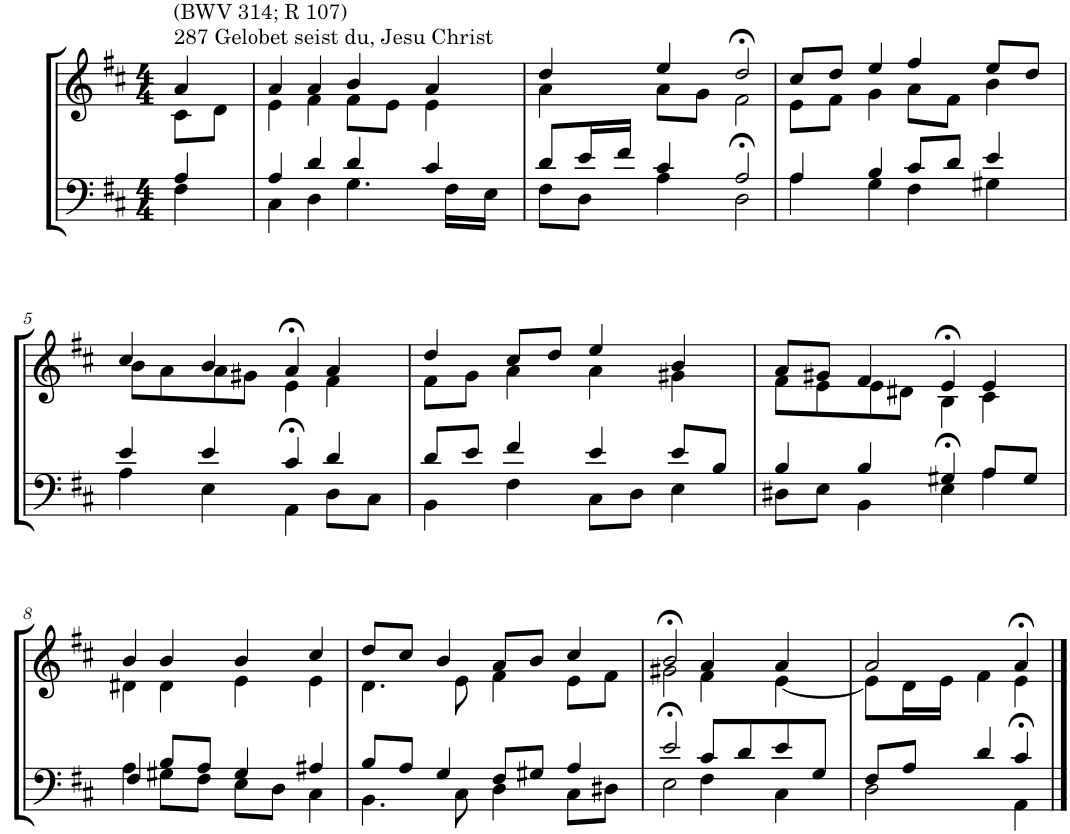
**kern	**kern
*part2	*part1
*staff2	*staff1
*I"Tenor/Baß	*I"Sopran/Alt
*clefF4	*clefG2
*k[f#c#]	*k[f#c#]
*M4/4	*M4/4
=1	=1
*^	*^
!	!	!LO:TX:a:t=287 Gelobet seist du, Jesu Christ	!
!	!	!LO:TX:a:t=(BWV 314; R 107)	!
4A/	4F#\	4a/	8c#\L
.	.	.	8d\J
=2	=2	=2	=2
4A/	4C#\	4a/	4e\
4d/	4D\	4a/	4f#\
4d/	4.G\	4b/	8f#\L
.	.	.	8e\J
4c#/	.	4a/	4e\
.	16F#\LL	.	.
.	16E\JJ	.	.
=3	=3	=3	=3
8d/L	8F#\L	4dd/	4a\
16e/L	8D\J	.	.
16f#/JJ	.	.	.
4c#/	4A\	4ee/	8a\L
.	.	.	8g\J
2A/	2D>\	2dd>/	2f#\
=4	=4	=4	=4
4A/	4A\	8cc#/L	8e\L
.	.	8dd/J	8f#\J
4B/	4G\	4ee/	4g\
8c#/L	4F#\	4ff#/	8a\L
8d/J	.	.	8f#\J
4e/	4G#X\	8ee/L	4b\
.	.	8dd/J	.
!!LO:LB:g=z	!!
=5	=5	=5	=5
4e/	4A\	4cc#/	8b\L
.	.	.	8a\
4e/	4E\	4b/	8a\
.	.	.	8g#X\J
4c#/	4AA>\	4a>/	4e\
4d/	8D\L	4a/	4f#\
.	8C#\J	.	.
=6	=6	=6	=6
8d/L	4BB\	4dd/	8f#\L
8e/J	.	.	8g\J
4f#/	4F#\	8cc#/L	4a\
.	.	8dd/J	.
4e/	8C#\L	4ee/	4a\
.	8D\J	.	.
8e/L	4E\	4b/	4g#X\
8B/J	.	.	.
=7	=7	=7	=7
4B/	8D#X\L	8a/L	8f#\L
.	8E\J	8g#X/J	8e\
4B/	4BB\	4f#/	8e\
.	.	.	8d#X\J
4G#X/	4E>\	4e>/	4B\
8A/L	4A\	4e/	4c#\
8G#/J	.	.	.
!!LO:LB:g=z	!!
=8	=8	=8	=8
4F#/	4A\	4b/	4d#X\
8B/L	8G#X\L	4b/	4d#\
8A/J	8F#\J	.	.
4G#/	8E\L	4b/	4e\
.	8D\J	.	.
4A#X/	4C#\	4cc#/	4e\
=9	=9	=9	=9
8B/L	4.BB\	8dd/L	4.d\
8A/J	.	8cc#/J	.
4G/	.	4b/	.
.	8C#\	.	8e\
8F#/L	4D\	8a/L	4f#\
8G#X/J	.	8b/J	.
4A/	8C#\L	4cc#/	8e\L
.	8D#X\J	.	8f#\J
=10	=10	=10	=10
2e/	2E>\	2b>/	2g#X\
8c#/L	4F#\	4a/	4f#\
8d/	.	.	.
8e/	4C#\	4a/	[4e\
8G/J	.	.	.
=11	=11	=11	=11
8F#/L	2D\	2a/	8e\L]
8A/J	.	.	16d\L
.	.	.	16e\JJ
4d/	.	.	4f#\
4c#/	4AA>\	4a>/	4e\
*v	*v	*	*
*	*v	*v
==	==
*-	*-
